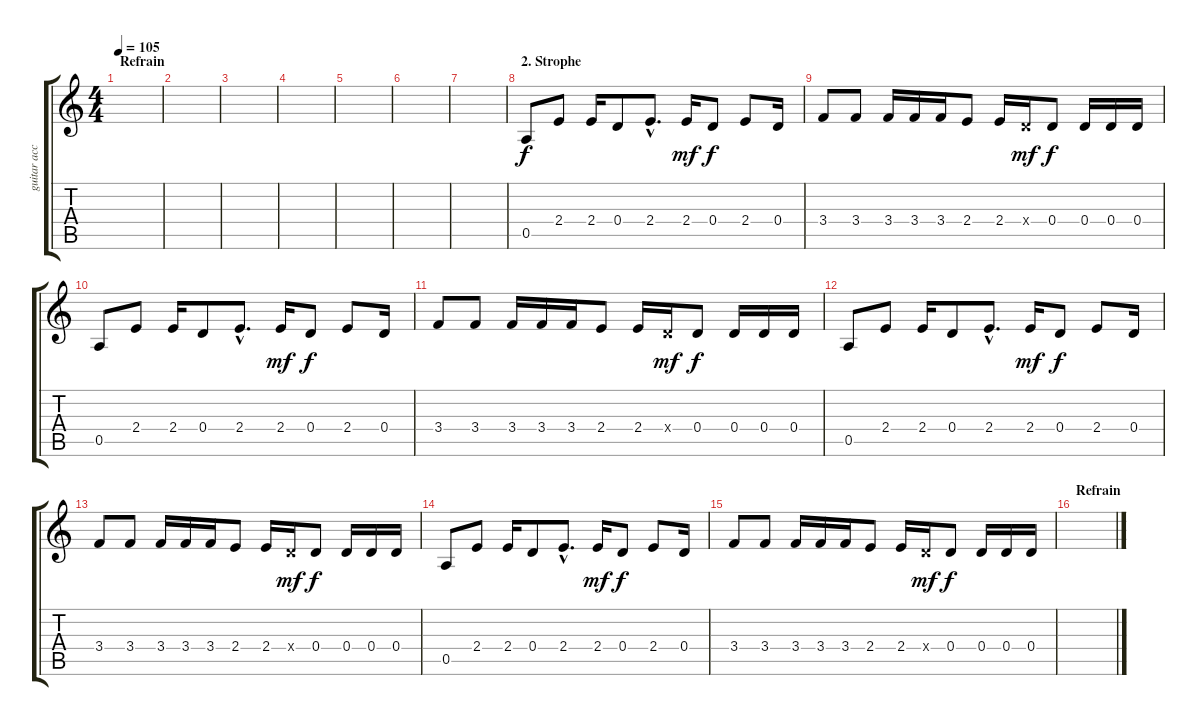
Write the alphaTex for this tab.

\track ("guitar acc." "guitar acc") {instrument acousticguitarsteel}
\staff {score tabs}
\tuning (E4 B3 G3 D3 A2 E2) {hide}
\ts (4 4)
\section ("" "Refrain")
\tempo 105
\clef g2
\ks c
|
|
|
|
|
|
|
\section ("" "2. Strophe")
0.5.8 2.4.8 2.4.16 0.4.8 2.4{hac}.8{d} 2.4.16{dy mf} 0.4.8{dy f} 2.4.8 0.4.16 |
3.4.8 3.4.8 3.4.16 3.4.16 3.4.16 2.4.8 2.4.16 0.4{x}.16{dy mf} 0.4.8{dy f} 0.4.16 0.4.16 0.4.16 |
0.5.8 2.4.8 2.4.16 0.4.8 2.4{hac}.8{d} 2.4.16{dy mf} 0.4.8{dy f} 2.4.8 0.4.16 |
3.4.8 3.4.8 3.4.16 3.4.16 3.4.16 2.4.8 2.4.16 0.4{x}.16{dy mf} 0.4.8{dy f} 0.4.16 0.4.16 0.4.16 |
0.5.8 2.4.8 2.4.16 0.4.8 2.4{hac}.8{d} 2.4.16{dy mf} 0.4.8{dy f} 2.4.8 0.4.16 |
3.4.8 3.4.8 3.4.16 3.4.16 3.4.16 2.4.8 2.4.16 0.4{x}.16{dy mf} 0.4.8{dy f} 0.4.16 0.4.16 0.4.16 |
0.5.8 2.4.8 2.4.16 0.4.8 2.4{hac}.8{d} 2.4.16{dy mf} 0.4.8{dy f} 2.4.8 0.4.16 |
3.4.8 3.4.8 3.4.16 3.4.16 3.4.16 2.4.8 2.4.16 0.4{x}.16{dy mf} 0.4.8{dy f} 0.4.16 0.4.16 0.4.16 |
\section ("" "Refrain")
